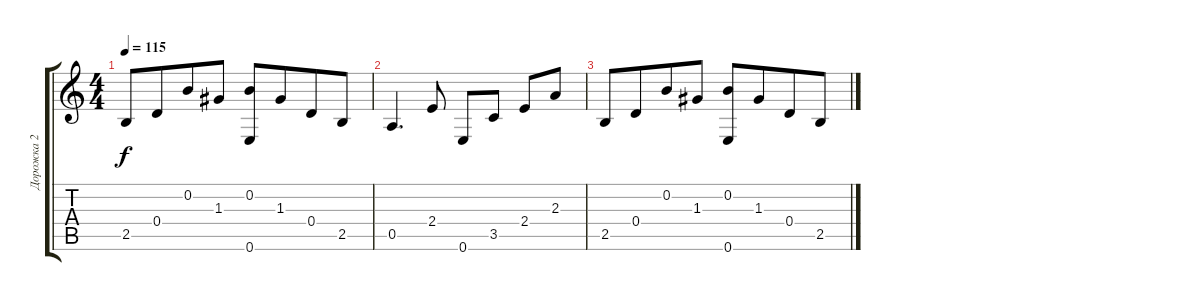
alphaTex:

\track ("Дорожка 2" "Дорожка 2") {instrument acousticguitarsteel}
\staff {score tabs}
\tuning (E4 B3 G3 D3 A2 E2) {hide}
\ts (4 4)
\tempo 115
\clef g2
\ks c
2.5.8{dy f} 0.4.8{beam merge} 0.2.8 1.3.8 (0.2 0.6).8 1.3.8{beam merge} 0.4.8 2.5.8 |
0.5.4{d} 2.4.8 0.6.8 3.5.8 2.4.8 2.3.8 |
2.5.8 0.4.8{beam merge} 0.2.8 1.3.8 (0.2 0.6).8 1.3.8{beam merge} 0.4.8 2.5.8
